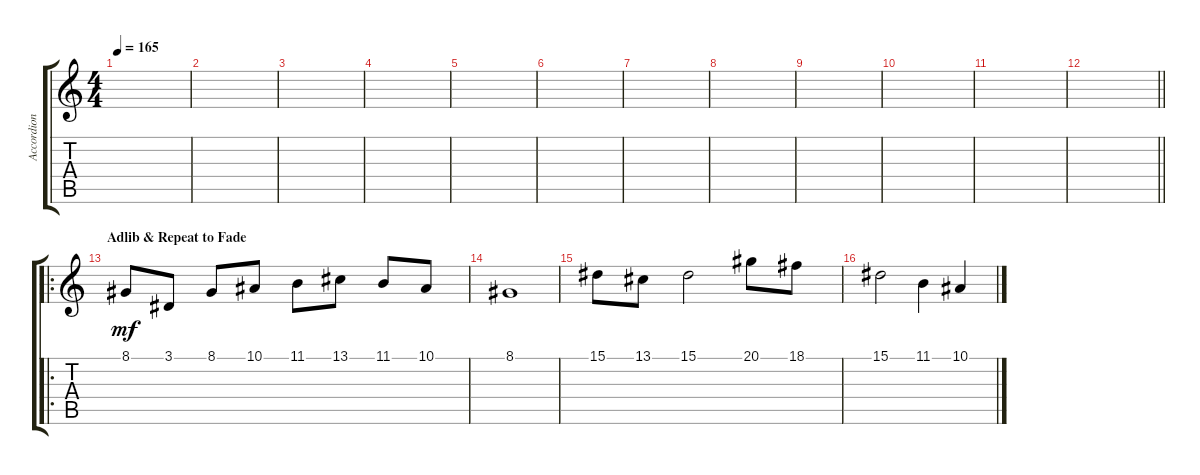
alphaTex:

\track ("Accordion" "Accordion") {instrument accordion}
\staff {score tabs}
\tuning (C4 G3 Eb3 Bb2 F2 C2) {hide}
\ts (4 4)
\tempo 165
\clef g2
\ks c
|
|
|
|
|
|
|
|
|
|
|
\barLineRight lightlight
|
\ro
\section ("" "Adlib & Repeat to Fade")
8.1.8{dy mf} 3.1.8 8.1.8 10.1.8 11.1.8 13.1.8 11.1.8 10.1.8 |
8.1.1 |
15.1.8 13.1.8 15.1.2 20.1.8 18.1.8 |
15.1.2 11.1.4 10.1.4
